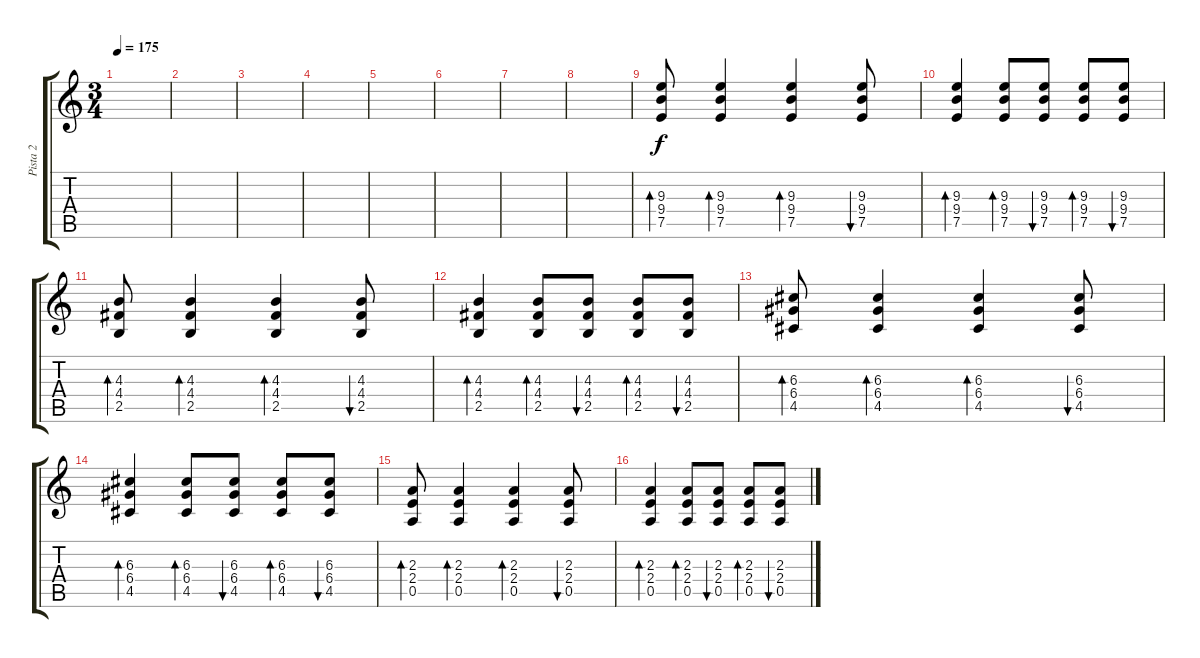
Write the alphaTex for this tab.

\track ("Pista 2" "Pista 2") {instrument acousticguitarnylon}
\staff {score tabs}
\tuning (E4 B3 G3 D3 A2 E2) {hide}
\ts (3 4)
\tempo 175
\clef g2
\ks c
|
|
|
|
|
|
|
|
(9.3 9.4 7.5).8{bd 60} (9.3 9.4 7.5).4{bd 60} (9.3 9.4 7.5).4{bd 60} (9.3 9.4 7.5).8{bu 60} |
(9.3 9.4 7.5).4{bd 60} (9.3 9.4 7.5).8{bd 60} (9.3 9.4 7.5).8{bu 60} (9.3 9.4 7.5).8{bd 60} (9.3 9.4 7.5).8{bu 60} |
(4.3 4.4 2.5).8{bd 60} (4.3 4.4 2.5).4{bd 60} (4.3 4.4 2.5).4{bd 60} (4.3 4.4 2.5).8{bu 60} |
(4.3 4.4 2.5).4{bd 60} (4.3 4.4 2.5).8{bd 60} (4.3 4.4 2.5).8{bu 60} (4.3 4.4 2.5).8{bd 60} (4.3 4.4 2.5).8{bu 60} |
(6.3 6.4 4.5).8{bd 60} (6.3 6.4 4.5).4{bd 60} (6.3 6.4 4.5).4{bd 60} (6.3 6.4 4.5).8{bu 60} |
(6.3 6.4 4.5).4{bd 60} (6.3 6.4 4.5).8{bd 60} (6.3 6.4 4.5).8{bu 60} (6.3 6.4 4.5).8{bd 60} (6.3 6.4 4.5).8{bu 60} |
(2.3 2.4 0.5).8{bd 60} (2.3 2.4 0.5).4{bd 60} (2.3 2.4 0.5).4{bd 60} (2.3 2.4 0.5).8{bu 60} |
(2.3 2.4 0.5).4{bd 60} (2.3 2.4 0.5).8{bd 60} (2.3 2.4 0.5).8{bu 60} (2.3 2.4 0.5).8{bd 60} (2.3 2.4 0.5).8{bu 60}
